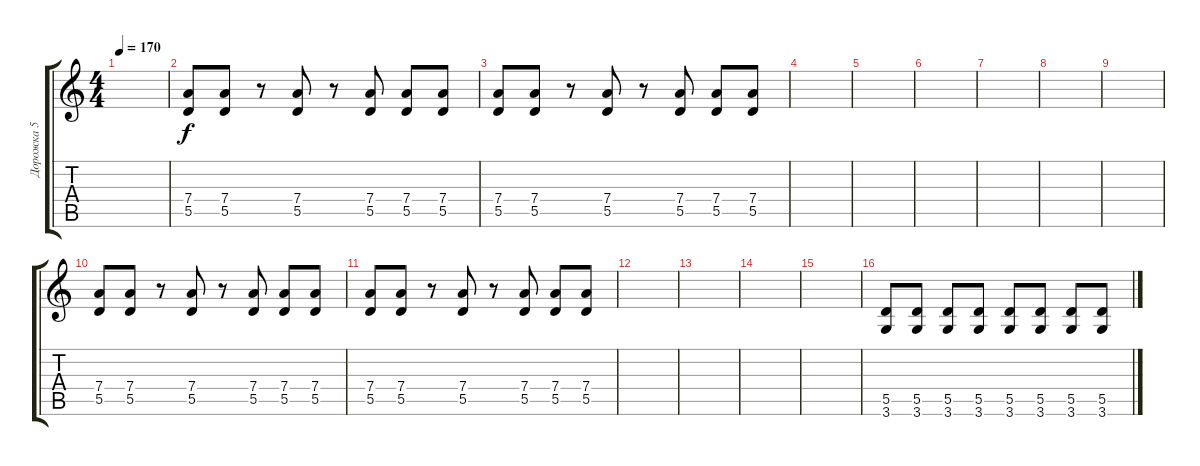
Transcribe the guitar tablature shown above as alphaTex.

\track ("Дорожка 5" "Дорожка 5") {instrument distortionguitar}
\staff {score tabs}
\tuning (E4 B3 G3 D3 A2 E2) {hide}
\ts (4 4)
\tempo 170
\clef g2
\ks c
|
(7.4 5.5).8 (7.4 5.5).8 r.8 (7.4 5.5).8 r.8 (7.4 5.5).8 (7.4 5.5).8 (7.4 5.5).8 |
(7.4 5.5).8 (7.4 5.5).8 r.8 (7.4 5.5).8 r.8 (7.4 5.5).8 (7.4 5.5).8 (7.4 5.5).8 |
|
|
|
|
|
|
(7.4 5.5).8 (7.4 5.5).8 r.8 (7.4 5.5).8 r.8 (7.4 5.5).8 (7.4 5.5).8 (7.4 5.5).8 |
(7.4 5.5).8 (7.4 5.5).8 r.8 (7.4 5.5).8 r.8 (7.4 5.5).8 (7.4 5.5).8 (7.4 5.5).8 |
|
|
|
|
(5.5 3.6).8 (5.5 3.6).8 (5.5 3.6).8 (5.5 3.6).8 (5.5 3.6).8 (5.5 3.6).8 (5.5 3.6).8 (5.5 3.6).8
